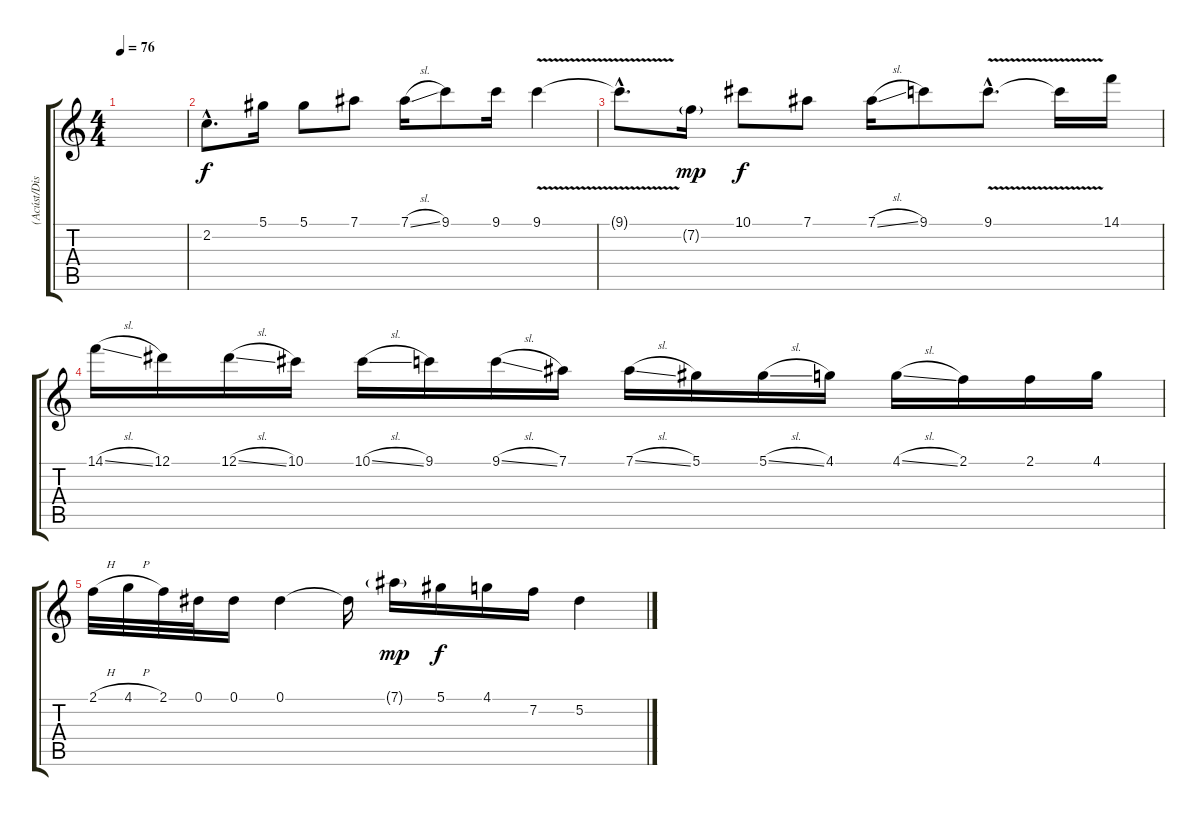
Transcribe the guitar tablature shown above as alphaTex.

\track ("(Acúst/Dist)" "(Acúst/Dis") {instrument acousticguitarsteel}
\staff {score tabs}
\tuning (Eb4 Bb3 Gb3 Db3 Ab2 Eb2) {hide}
\ts (4 4)
\tempo 76
\clef g2
\ks c
|
2.2{hac}.8{d} 5.1.16 5.1.8 7.1.8 7.1{sl}.16 9.1.8 9.1.16 9.1{v}.4 |
9.1{hac t}.8{d} 7.2{g}.16{dy mp} 10.1.8{dy f} 7.1.8 7.1{sl}.16 9.1.8 9.1{v hac}.8{d} 9.1{t}.16 14.1.16 |
14.1{sl}.16 12.1.16 12.1{sl}.16 10.1.16 10.1{sl}.16 9.1.16 9.1{sl}.16 7.1.16 7.1{sl}.16 5.1.16 5.1{sl}.16 4.1.16 4.1{sl}.16 2.1.16 2.1.16 4.1.16 |
2.1{h}.32 4.1{h}.32 2.1.32 0.1.32 0.1.16 0.1.4 0.1{t}.16 7.1{g}.16{dy mp} 5.1.16{dy f} 4.1.16 7.2.16 5.2.4
